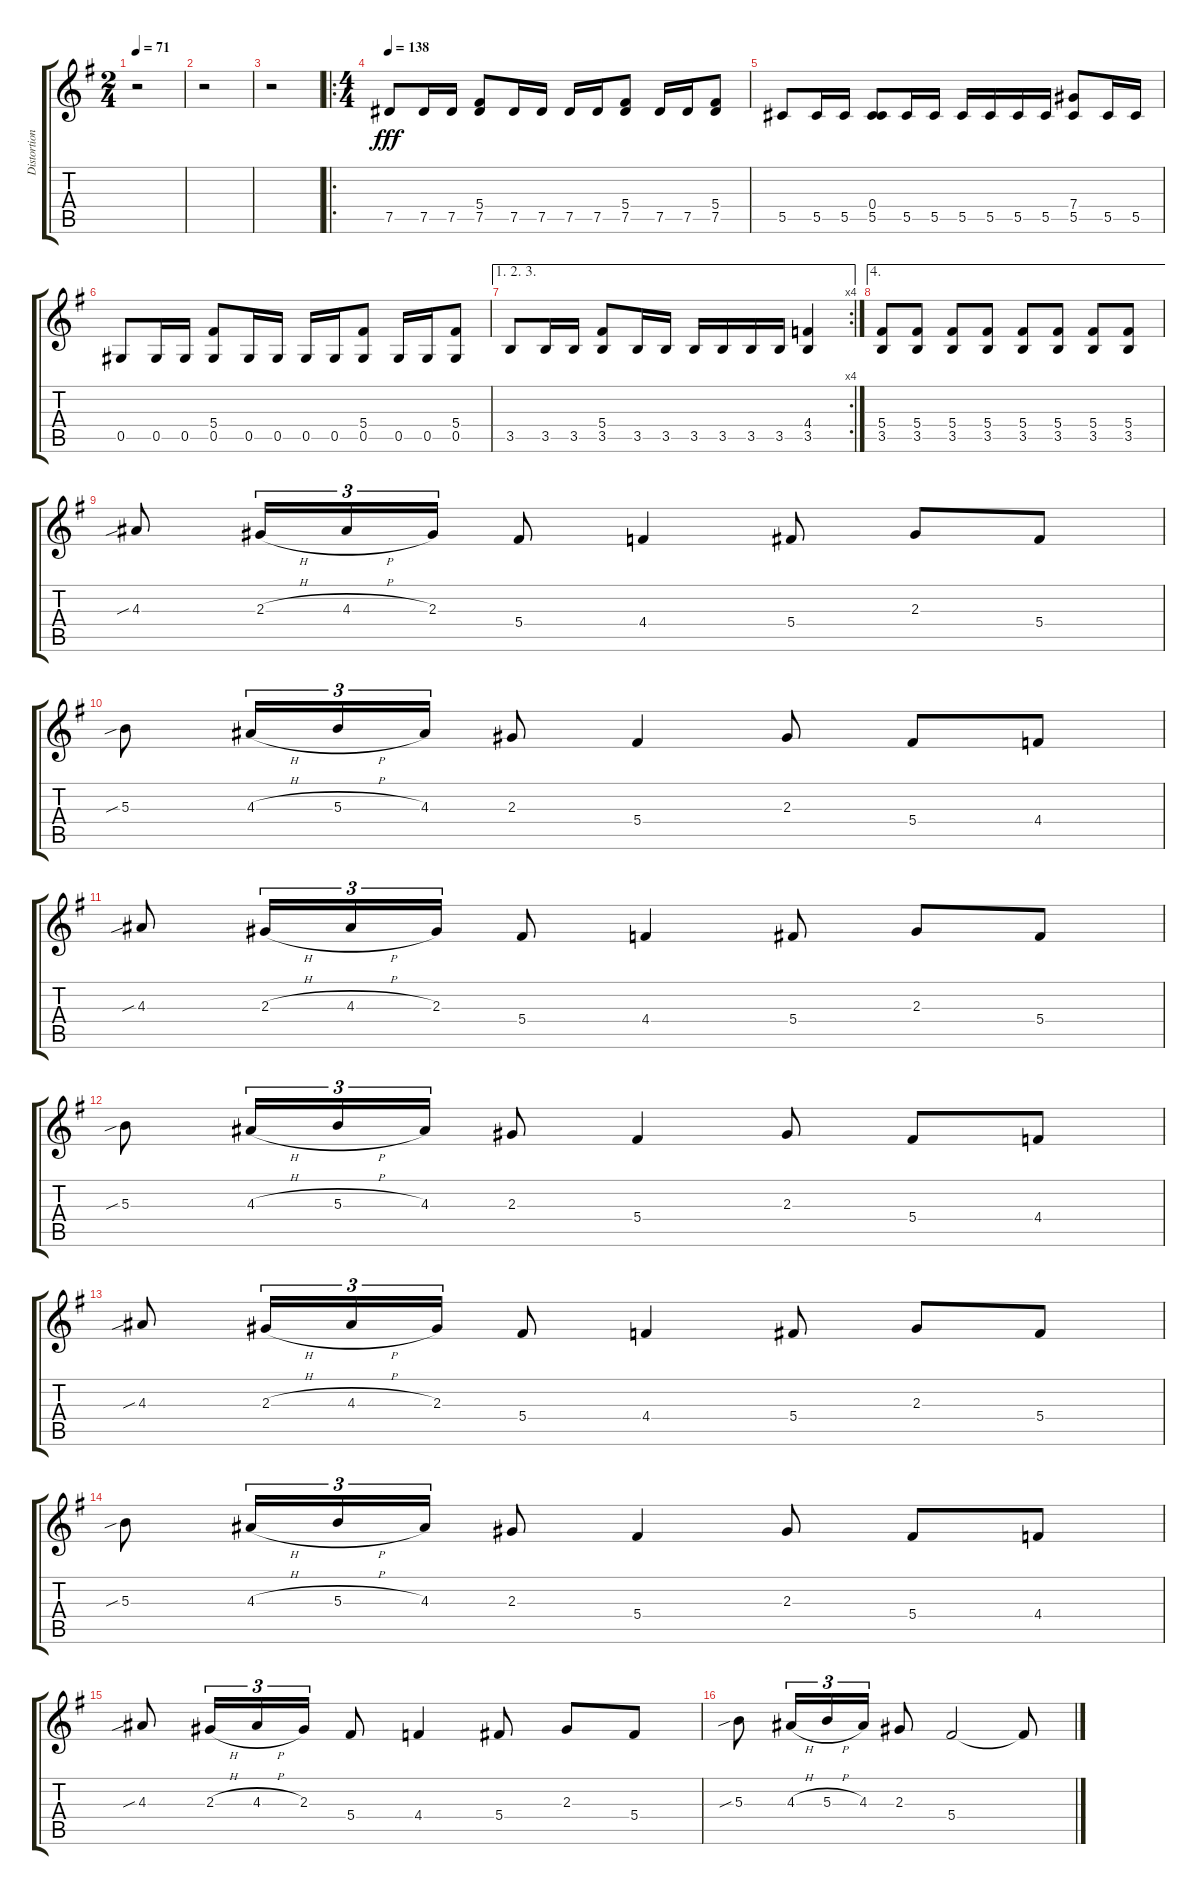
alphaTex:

\track ("Distortion Guitar 2" "Distortion") {instrument overdrivenguitar}
\staff {score tabs}
\tuning (Eb4 Bb3 Gb3 Db3 Ab2 Eb2) {hide}
\ts (2 4)
\tempo 71
\clef g2
\ks g
r.2{dy fff} |
r.2 |
r.2 |
\ro
\ts (4 4)
\tempo 138
7.5.8 7.5.16 7.5.16 (5.4 7.5).8 7.5.16 7.5.16 7.5.16 7.5.16 (5.4 7.5).8 7.5.16 7.5.16 (5.4 7.5).8 |
5.5.8 5.5.16 5.5.16 (0.4 5.5).8 5.5.16 5.5.16 5.5.16 5.5.16 5.5.16 5.5.16 (7.4 5.5).8 5.5.16 5.5.16 |
0.5.8 0.5.16 0.5.16 (5.4 0.5).8 0.5.16 0.5.16 0.5.16 0.5.16 (5.4 0.5).8 0.5.16 0.5.16 (5.4 0.5).8 |
\ae (1 2 3)
\rc 4
3.5.8 3.5.16 3.5.16 (5.4 3.5).8 3.5.16 3.5.16 3.5.16 3.5.16 3.5.16 3.5.16 (4.4 3.5).4 |
\ae 4
(5.4 3.5).8 (5.4 3.5).8 (5.4 3.5).8 (5.4 3.5).8 (5.4 3.5).8 (5.4 3.5).8 (5.4 3.5).8 (5.4 3.5).8 |
4.3{sib}.8 2.3{h}.16{tu (3 2)} 4.3{h}.16{tu (3 2)} 2.3.16{tu (3 2)} 5.4.8 4.4.4 5.4.8 2.3.8 5.4.8 |
5.3{sib}.8 4.3{h}.16{tu (3 2)} 5.3{h}.16{tu (3 2)} 4.3.16{tu (3 2)} 2.3.8 5.4.4 2.3.8 5.4.8 4.4.8 |
4.3{sib}.8 2.3{h}.16{tu (3 2)} 4.3{h}.16{tu (3 2)} 2.3.16{tu (3 2)} 5.4.8 4.4.4 5.4.8 2.3.8 5.4.8 |
5.3{sib}.8 4.3{h}.16{tu (3 2)} 5.3{h}.16{tu (3 2)} 4.3.16{tu (3 2)} 2.3.8 5.4.4 2.3.8 5.4.8 4.4.8 |
4.3{sib}.8 2.3{h}.16{tu (3 2)} 4.3{h}.16{tu (3 2)} 2.3.16{tu (3 2)} 5.4.8 4.4.4 5.4.8 2.3.8 5.4.8 |
5.3{sib}.8 4.3{h}.16{tu (3 2)} 5.3{h}.16{tu (3 2)} 4.3.16{tu (3 2)} 2.3.8 5.4.4 2.3.8 5.4.8 4.4.8 |
4.3{sib}.8 2.3{h}.16{tu (3 2)} 4.3{h}.16{tu (3 2)} 2.3.16{tu (3 2)} 5.4.8 4.4.4 5.4.8 2.3.8 5.4.8 |
5.3{sib}.8 4.3{h}.16{tu (3 2)} 5.3{h}.16{tu (3 2)} 4.3.16{tu (3 2)} 2.3.8 5.4.2 5.4{t}.8
